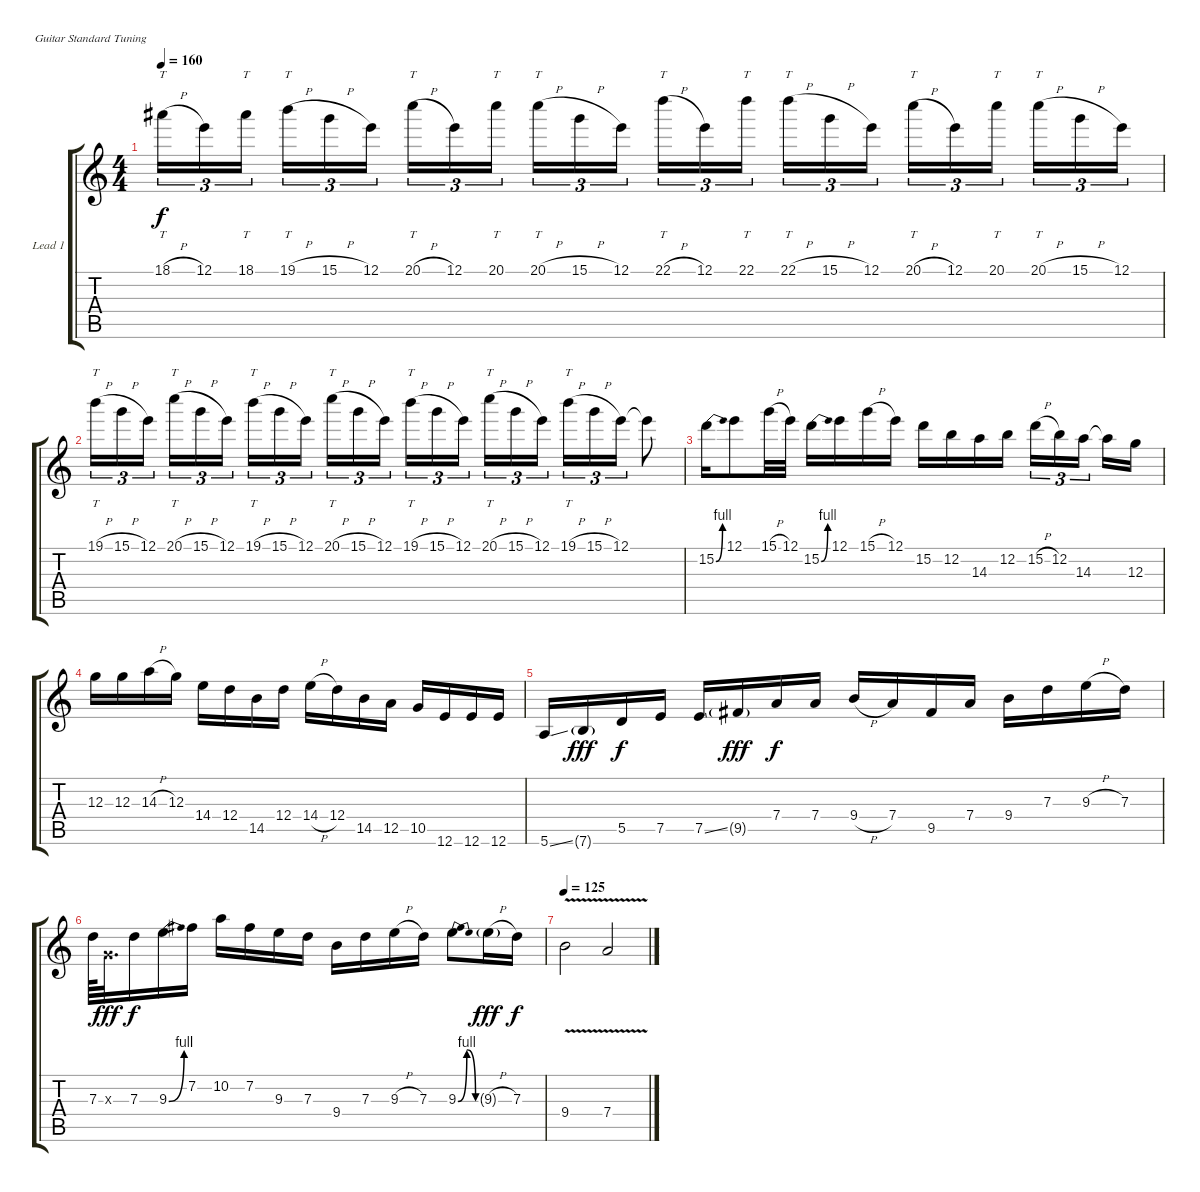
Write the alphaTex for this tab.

\bracketExtendMode groupsimilarinstruments
\firstSystemTrackNameOrientation horizontal
\otherSystemsTrackNameOrientation horizontal
\track ("Guitar Lead 1" "Lead 1") {instrument distortionguitar}
\staff {score tabs}
\tuning (E4 B3 G3 D3 A2 E2)
\ts (4 4)
\tempo 160
\clef g2
\scale
0.333333
\ks c
18.1{h}.16{tt tu (3 2) dy f} 12.1.16{tu (3 2)} 18.1.16{tt tu (3 2)} 19.1{h}.16{tt tu (3 2)} 15.1{h}.16{tu (3 2)} 12.1.16{tu (3 2)} 20.1{h}.16{tt tu (3 2)} 12.1.16{tu (3 2)} 20.1.16{tt tu (3 2)} 20.1{h}.16{tt tu (3 2)} 15.1{h}.16{tu (3 2)} 12.1.16{tu (3 2)} 22.1{h}.16{tt tu (3 2)} 12.1.16{tu (3 2)} 22.1.16{tt tu (3 2)} 22.1{h}.16{tt tu (3 2)} 15.1{h}.16{tu (3 2)} 12.1.16{tu (3 2)} 20.1{h}.16{tt tu (3 2)} 12.1.16{tu (3 2)} 20.1.16{tt tu (3 2)} 20.1{h}.16{tt tu (3 2)} 15.1{h}.16{tu (3 2)} 12.1.16{tu (3 2)} |
\scale
0.333333 19.1{h}.16{tt tu (3 2)} 15.1{h}.16{tu (3 2)} 12.1.16{tu (3 2)} 20.1{h}.16{tt tu (3 2)} 15.1{h}.16{tu (3 2)} 12.1.16{tu (3 2)} 19.1{h}.16{tt tu (3 2)} 15.1{h}.16{tu (3 2)} 12.1.16{tu (3 2)} 20.1{h}.16{tt tu (3 2)} 15.1{h}.16{tu (3 2)} 12.1.16{tu (3 2)} 19.1{h}.16{tt tu (3 2)} 15.1{h}.16{tu (3 2)} 12.1.16{tu (3 2)} 20.1{h}.16{tt tu (3 2)} 15.1{h}.16{tu (3 2)} 12.1.16{tu (3 2)} 19.1{h}.16{tt tu (3 2)} 15.1{h}.16{tu (3 2)} 12.1.16{tu (3 2)} 12.1{t}.8 |
\scale
0.333333 15.2{be (bend 0 0 60 4)}.16 12.1.8 15.1{h}.32 12.1.32 15.2{be (bend 0 0 60 4)}.16 12.1.16 15.1{h}.16 12.1.16 15.2.16 12.2.16 14.3.16 12.2.16 15.2{h}.16{tu (3 2)} 12.2.16{tu (3 2)} 14.3.16{tu (3 2)} 14.3{t}.16 12.3.16 |
\scale
0.333333 12.3.16 12.3.16 14.3{h}.16 12.3.16 14.4.16 12.4.16 14.5.16 12.4.16 14.4{h}.16 12.4.16 14.5.16 12.5.16 10.5.16 12.6.16 12.6.16 12.6.16 |
\scale
0.333333 5.6{ss}.16 7.6{g}.16{dy fff} 5.5.16{dy f} 7.5.16 7.5{ss}.16 9.5{g}.16{dy fff} 7.4.16{dy f} 7.4.16 9.4{h}.16 7.4.16 9.5.16 7.4.16 9.4.16 7.3.16 9.3{h}.16 7.3.16 |
\scale
0.333333 7.3.64 0.3{x}.32{d dy fff} 7.3.16{dy f} 9.3{be (bend 0 0 60 4)}.16 7.2.16 10.2.16 7.2.16 9.3.16 7.3.16 9.4.16 7.3.16 9.3{h}.16 7.3.16 9.3{be (bendrelease 0 0 30 4 30 4 60 0)}.8 9.3{h g}.16{dy fff} 7.3.16{dy f} |
\tempo 125
\scale
0.333333 9.4{v}.2 7.4{v}.2
